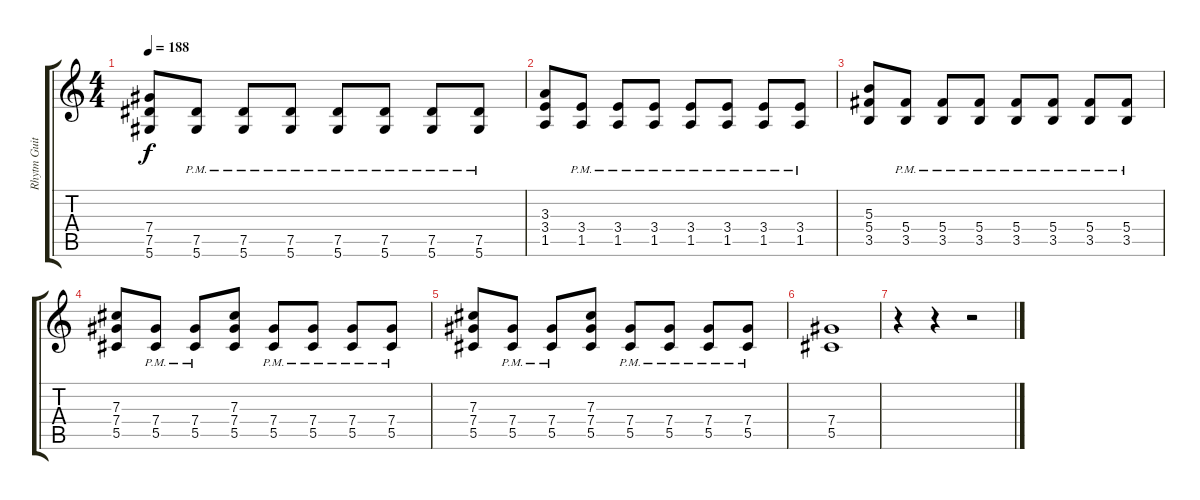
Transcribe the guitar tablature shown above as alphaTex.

\track ("Rhytm Guitar" "Rhytm Guit") {instrument distortionguitar}
\staff {score tabs}
\tuning (Eb4 Bb3 Gb3 Db3 Ab2 Eb2) {hide}
\ts (4 4)
\tempo 188
\clef g2
\ks c
(7.4 7.5 5.6).8{dy f} (7.5{pm} 5.6{pm}).8 (7.5{pm} 5.6{pm}).8 (7.5{pm} 5.6{pm}).8 (7.5{pm} 5.6{pm}).8 (7.5{pm} 5.6{pm}).8 (7.5{pm} 5.6{pm}).8 (7.5{pm} 5.6{pm}).8 |
(3.3 3.4 1.5).8 (3.4{pm} 1.5{pm}).8 (3.4{pm} 1.5{pm}).8 (3.4{pm} 1.5{pm}).8 (3.4{pm} 1.5{pm}).8 (3.4{pm} 1.5{pm}).8 (3.4{pm} 1.5{pm}).8 (3.4{pm} 1.5{pm}).8 |
(5.3 5.4 3.5).8 (5.4{pm} 3.5{pm}).8 (5.4{pm} 3.5{pm}).8 (5.4{pm} 3.5{pm}).8 (5.4{pm} 3.5{pm}).8 (5.4{pm} 3.5{pm}).8 (5.4{pm} 3.5{pm}).8 (5.4{pm} 3.5{pm}).8 |
(7.3 7.4 5.5).8 (7.4{pm} 5.5{pm}).8 (7.4{pm} 5.5{pm}).8 (7.3 7.4 5.5).8 (7.4{pm} 5.5{pm}).8 (7.4{pm} 5.5{pm}).8 (7.4{pm} 5.5{pm}).8 (7.4{pm} 5.5{pm}).8 |
(7.3 7.4 5.5).8 (7.4{pm} 5.5{pm}).8 (7.4{pm} 5.5{pm}).8 (7.3 7.4 5.5).8 (7.4{pm} 5.5{pm}).8 (7.4{pm} 5.5{pm}).8 (7.4{pm} 5.5{pm}).8 (7.4{pm} 5.5{pm}).8 |
(7.4 5.5).1{volume 0} |
r.4 r.4{volume 16} r.2
